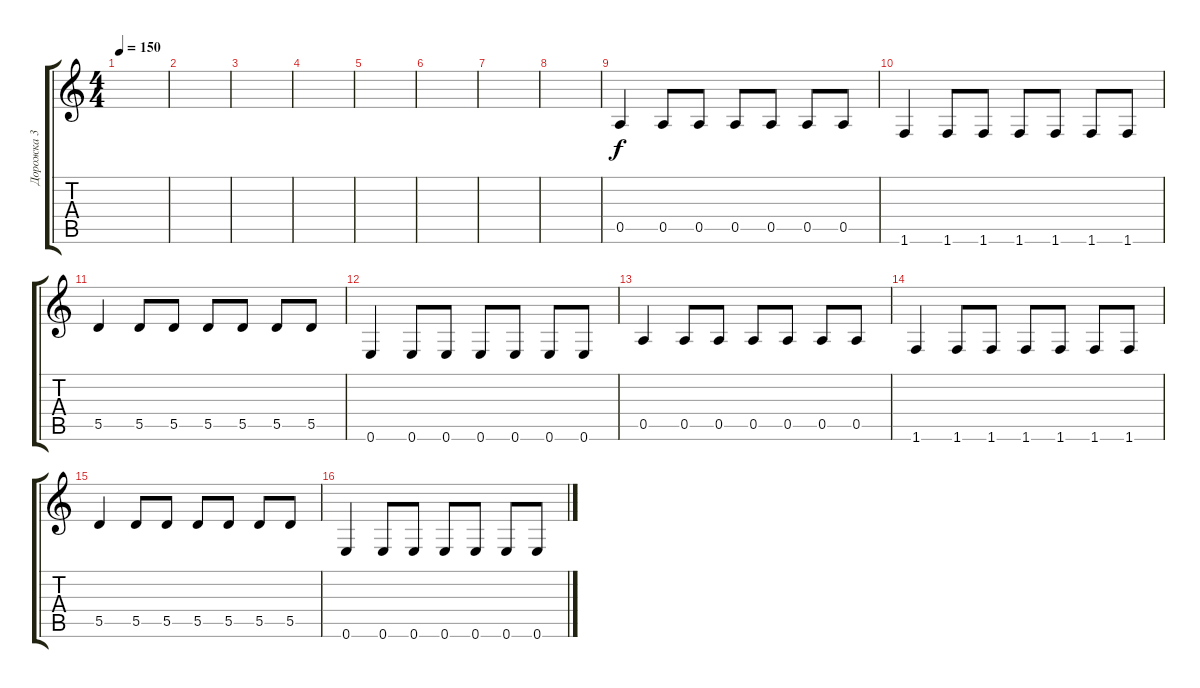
\track ("Дорожка 3" "Дорожка 3") {instrument electricbasspick}
\staff {score tabs}
\tuning (E4 B3 G3 D3 A2 E2) {hide}
\ts (4 4)
\tempo 150
\clef g2
\ks c
|
|
|
|
|
|
|
|
0.5.4 0.5.8 0.5.8 0.5.8 0.5.8 0.5.8 0.5.8 |
1.6.4 1.6.8 1.6.8 1.6.8 1.6.8 1.6.8 1.6.8 |
5.5.4 5.5.8 5.5.8 5.5.8 5.5.8 5.5.8 5.5.8 |
0.6.4 0.6.8 0.6.8 0.6.8 0.6.8 0.6.8 0.6.8 |
0.5.4 0.5.8 0.5.8 0.5.8 0.5.8 0.5.8 0.5.8 |
1.6.4 1.6.8 1.6.8 1.6.8 1.6.8 1.6.8 1.6.8 |
5.5.4 5.5.8 5.5.8 5.5.8 5.5.8 5.5.8 5.5.8 |
0.6.4 0.6.8 0.6.8 0.6.8 0.6.8 0.6.8 0.6.8
